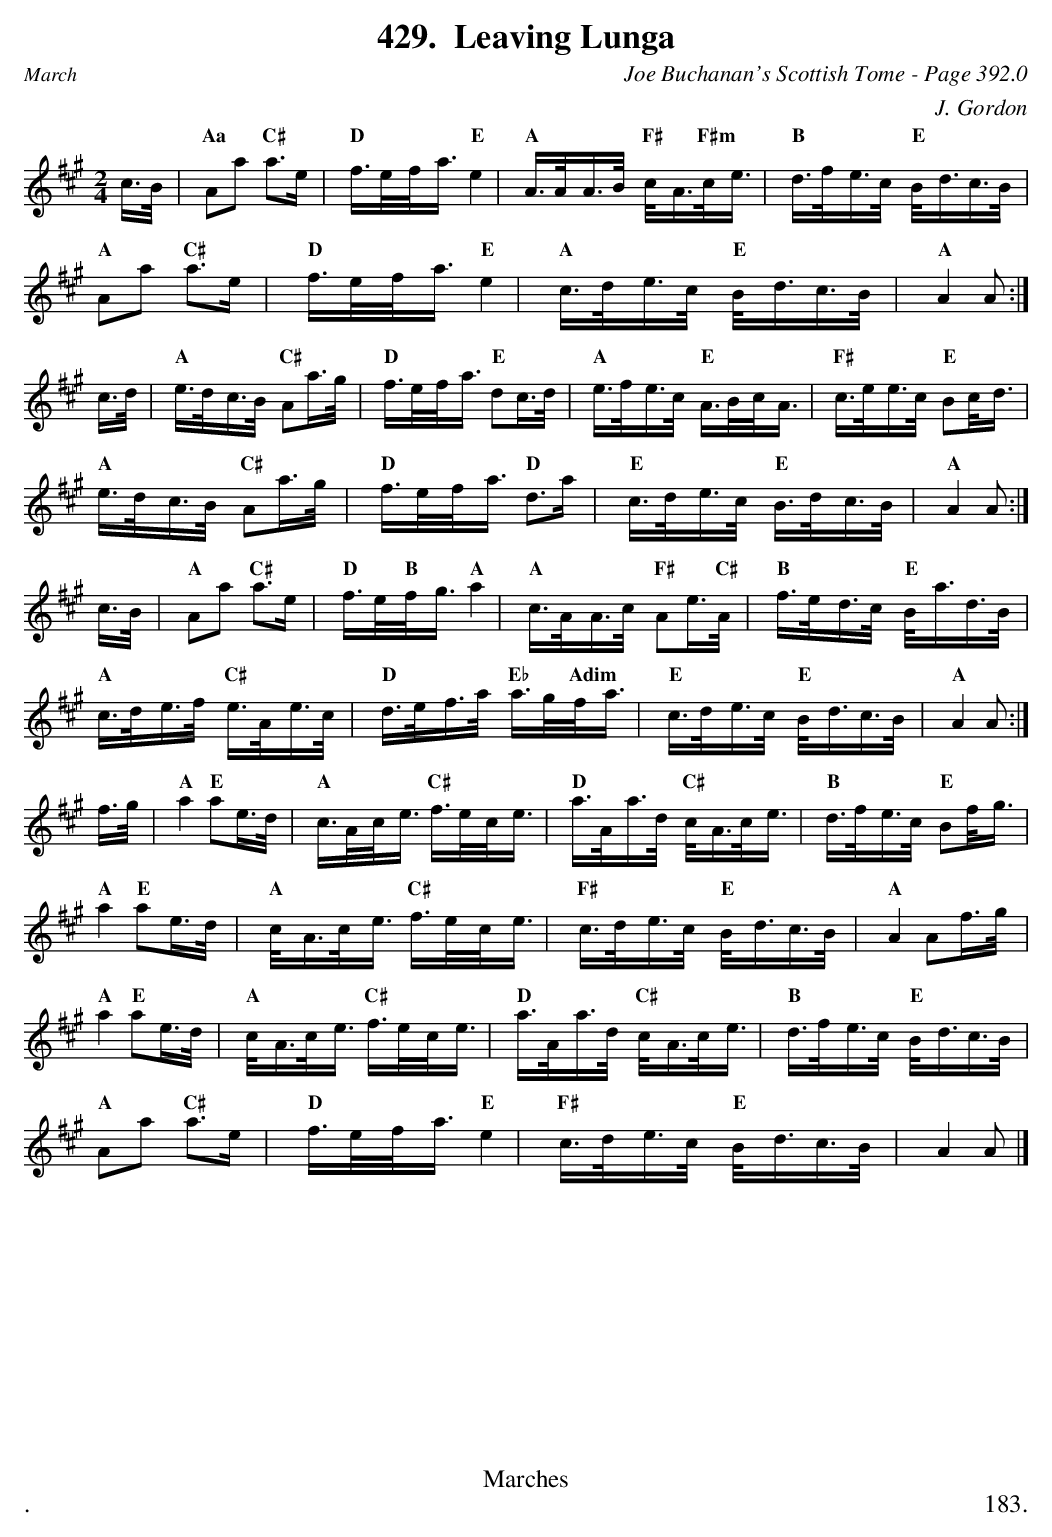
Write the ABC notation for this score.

X:1
T:Leaving Lunga
C:Joe Buchanan's Scottish Tome - Page 392.0
C:J. Gordon
L:1/8
M:2/4
K:A
c/>B/ | "Aa"Aa "C#"a>e | "D"f/>e/f/<a/ "E"e2 | "A"A/>A/A/>B/ "F#"c/<A/"F#m"c/<e/ | "B"d/>f/e/>c/ "E"B/<d/c/>B/ |
"A"Aa "C#"a>e | "D"f/>e/f/<a/ "E"e2 | "A"c/>d/e/>c/ "E"B/<d/c/>B/ | "A"A2 A :|
c/>d/ | "A"e/>d/c/>B/ "C#"Aa/>g/ | "D"f/>e/f/<a/ "E"dc/>d/ | "A"e/>f/e/>c/ "E"A/>B/c/<A/ | "F#"c/>e/e/>c/ "E"Bc/<d/  |
"A"e/>d/c/>B/ "C#"Aa/>g/ | "D"f/>e/f/<a/ "D"d>a | "E"c/>d/e/>c/ "E"B/>d/c/>B/ | "A"A2 A :|
c/>B/ | "A"Aa "C#"a>e | "D"f/>e/"B"f/<g/ "A"a2 | "A"c/>A/A/>c/ "F#"Ae/"C#">A/ | "B"f/>e/d/>c/ "E"B/<a/d/>B/ |
"A"c/>d/e/>f/ "C#"e/>A/e/>c/ | "D"d/>e/f/>a/ "Eb"a/>g/"Adim"f/<a/ | "E"c/>d/e/>c/ "E"B/<d/c/>B/ | "A"A2 A :|
f/>g/ | "A"a2 "E"ae/>d/ | "A"c/>A/c/<e/ "C#"f/>e/c/<e/ | "D"a/>A/a/>d/ "C#"c/<A/c/<e/  | "B"d/>f/e/>c/ "E"Bf/<g/ |
"A"a2 "E"ae/>d/ | "A"c/<A/c/<e/ "C#"f/>e/c/<e/ | "F#"c/>d/e/>c/ "E"B/<d/c/>B/ | "A"A2 Af/>g/ |
"A"a2 "E"ae/>d/ | "A"c/<A/c/<e/ "C#"f/>e/c/<e/ | "D"a/>A/a/>d/ "C#"c/<A/c/<e/ | "B"d/>f/e/>c/ "E"B/<d/c/>B/ |
"A"Aa "C#"a>e | "D"f/>e/f/<a/ "E"e2 |  "F#"c/>d/e/>c/ "E"B/<d/c/>B/ | A2 A |]
